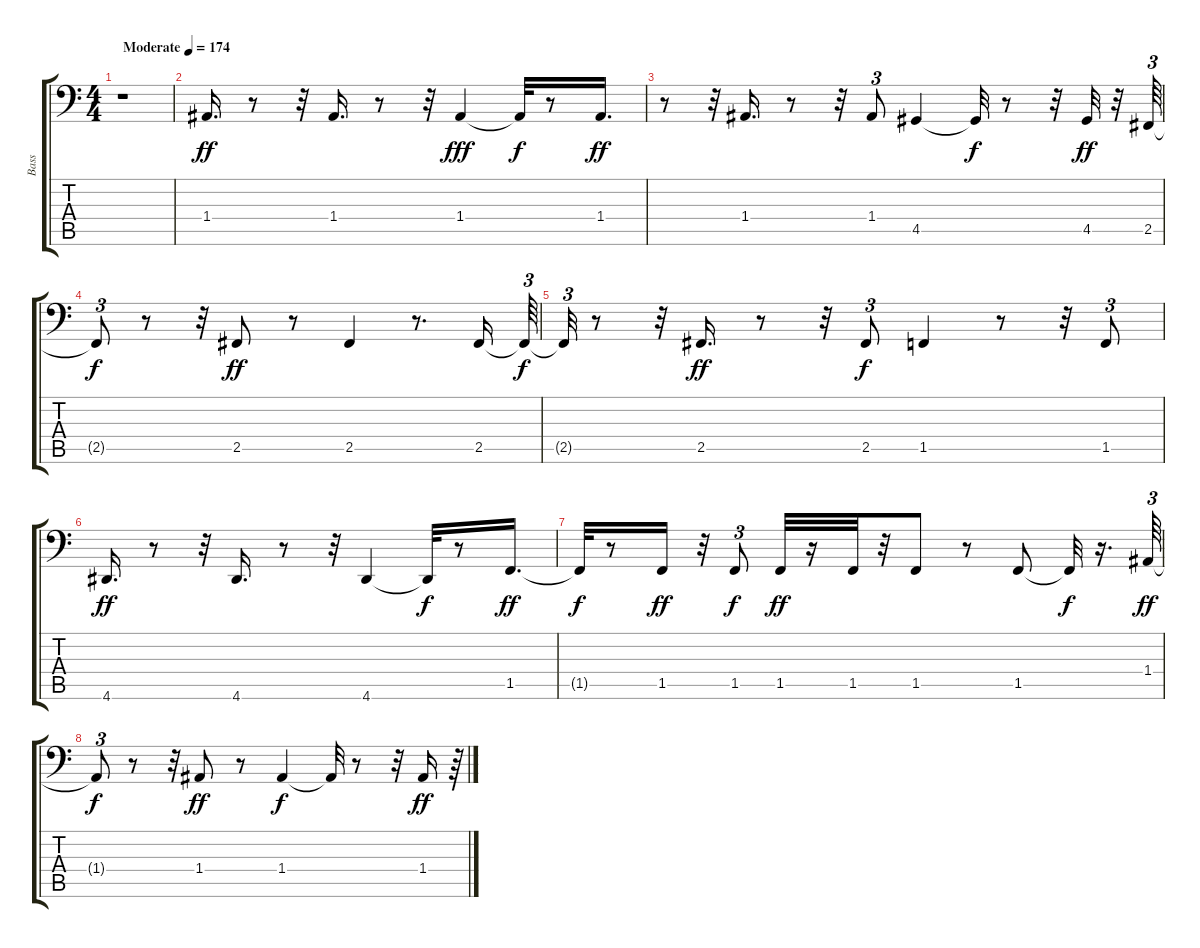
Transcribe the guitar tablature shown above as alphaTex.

\track ("Bass" "Bass") {instrument slapbass2}
\staff {score tabs}
\tuning (C3 G2 D2 A1 E1 B0) {hide}
\ts (4 4)
\tempo (174 "Moderate")
\clef f4
\ks c
r.1{dy ff instrument slapbass2} |
1.4.16{d} r.8 r.32 1.4.16{d} r.8 r.32 1.4.4{dy fff} 1.4{t}.32{dy f} r.8 1.4.16{d dy ff} |
r.8 r.32 1.4.16{d} r.8 r.32 1.4.8{tu (3 2)} 4.5.4 4.5{t}.32{dy f} r.8 r.32 4.5.32{dy ff} r.32 2.5.64{tu (3 2)} |
2.5{t}.8{tu (3 2) dy f} r.8 r.32 2.5.8{dy ff} r.8 2.5.4 r.8{d} 2.5.16 2.5{t}.64{tu (3 2) dy f} |
2.5{t}.32{tu (3 2)} r.8 r.32 2.5.16{d dy ff} r.8 r.32 2.5.8{tu (3 2) dy f} 1.5.4 r.8 r.32 1.5.8{tu (3 2)} |
4.6.16{d dy ff} r.8 r.32 4.6.16{d} r.8 r.32 4.6.4 4.6{t}.32{dy f} r.8 1.5.16{d dy ff} |
1.5{t}.32{dy f} r.8 1.5.16{dy ff} r.32 1.5.8{tu (3 2) dy f} 1.5.32{dy ff} r.16 1.5.32 r.32 1.5.8 r.8 1.5.8 1.5{t}.32{dy f} r.16{d} 1.4.64{tu (3 2) dy ff} |
1.4{t}.8{tu (3 2) dy f} r.8 r.32 1.4.8{dy ff} r.8 1.4.4{dy f} 1.4{t}.32 r.8 r.32 1.4.16{dy ff} r.64{tu (3 2)}
